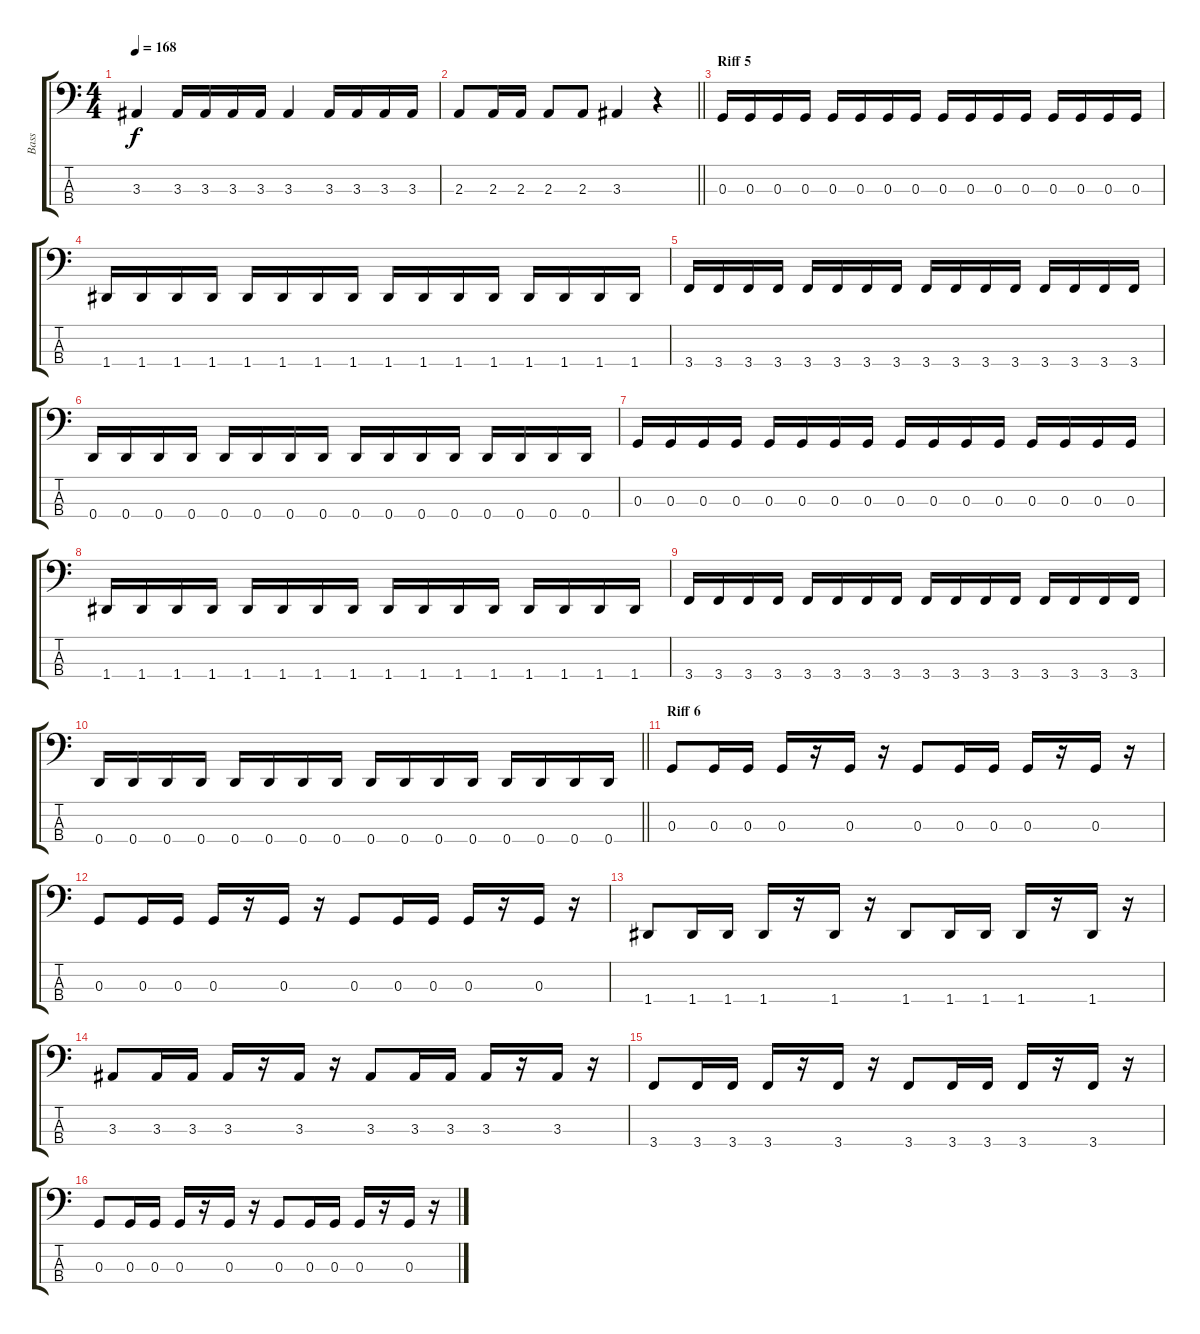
\track ("Bass" "Bass") {instrument slapbass2}
\staff {score tabs}
\tuning (F2 C2 G1 D1) {hide}
\ts (4 4)
\tempo 168
\clef f4
\ks c
3.3.4{dy f} 3.3.16 3.3.16 3.3.16 3.3.16 3.3.4 3.3.16 3.3.16 3.3.16 3.3.16 |
\barLineRight lightlight
2.3.8 2.3.16 2.3.16 2.3.8 2.3.8 3.3.4 r.4 |
\section ("" "Riff 5")
0.3.16 0.3.16 0.3.16 0.3.16 0.3.16 0.3.16 0.3.16 0.3.16 0.3.16 0.3.16 0.3.16 0.3.16 0.3.16 0.3.16 0.3.16 0.3.16 |
1.4.16 1.4.16 1.4.16 1.4.16 1.4.16 1.4.16 1.4.16 1.4.16 1.4.16 1.4.16 1.4.16 1.4.16 1.4.16 1.4.16 1.4.16 1.4.16 |
3.4.16 3.4.16 3.4.16 3.4.16 3.4.16 3.4.16 3.4.16 3.4.16 3.4.16 3.4.16 3.4.16 3.4.16 3.4.16 3.4.16 3.4.16 3.4.16 |
0.4.16 0.4.16 0.4.16 0.4.16 0.4.16 0.4.16 0.4.16 0.4.16 0.4.16 0.4.16 0.4.16 0.4.16 0.4.16 0.4.16 0.4.16 0.4.16 |
0.3.16 0.3.16 0.3.16 0.3.16 0.3.16 0.3.16 0.3.16 0.3.16 0.3.16 0.3.16 0.3.16 0.3.16 0.3.16 0.3.16 0.3.16 0.3.16 |
1.4.16 1.4.16 1.4.16 1.4.16 1.4.16 1.4.16 1.4.16 1.4.16 1.4.16 1.4.16 1.4.16 1.4.16 1.4.16 1.4.16 1.4.16 1.4.16 |
3.4.16 3.4.16 3.4.16 3.4.16 3.4.16 3.4.16 3.4.16 3.4.16 3.4.16 3.4.16 3.4.16 3.4.16 3.4.16 3.4.16 3.4.16 3.4.16 |
\barLineRight lightlight
0.4.16 0.4.16 0.4.16 0.4.16 0.4.16 0.4.16 0.4.16 0.4.16 0.4.16 0.4.16 0.4.16 0.4.16 0.4.16 0.4.16 0.4.16 0.4.16 |
\section ("" "Riff 6")
0.3.8 0.3.16 0.3.16 0.3.16 r.16 0.3.16 r.16 0.3.8 0.3.16 0.3.16 0.3.16 r.16 0.3.16 r.16 |
0.3.8 0.3.16 0.3.16 0.3.16 r.16 0.3.16 r.16 0.3.8 0.3.16 0.3.16 0.3.16 r.16 0.3.16 r.16 |
1.4.8 1.4.16 1.4.16 1.4.16 r.16 1.4.16 r.16 1.4.8 1.4.16 1.4.16 1.4.16 r.16 1.4.16 r.16 |
3.3.8 3.3.16 3.3.16 3.3.16 r.16 3.3.16 r.16 3.3.8 3.3.16 3.3.16 3.3.16 r.16 3.3.16 r.16 |
3.4.8 3.4.16 3.4.16 3.4.16 r.16 3.4.16 r.16 3.4.8 3.4.16 3.4.16 3.4.16 r.16 3.4.16 r.16 |
0.3.8 0.3.16 0.3.16 0.3.16 r.16 0.3.16 r.16 0.3.8 0.3.16 0.3.16 0.3.16 r.16 0.3.16 r.16
